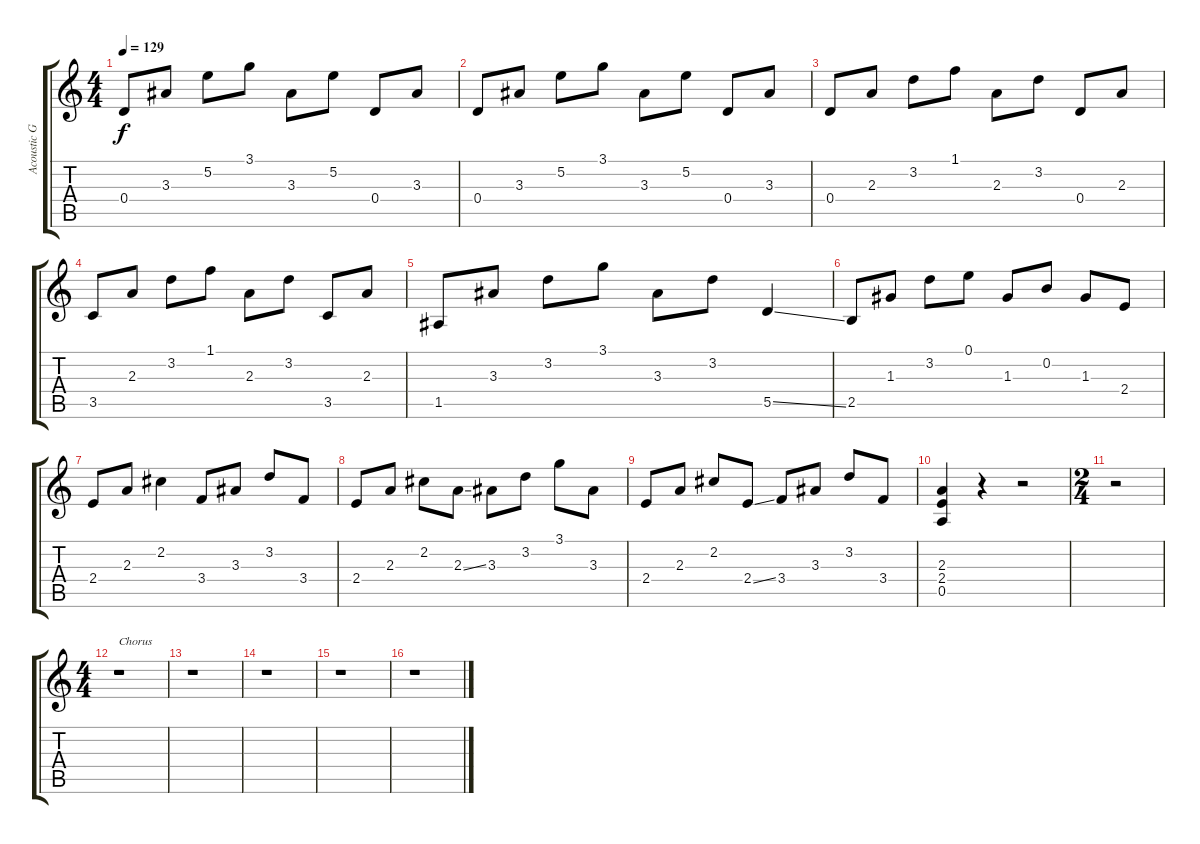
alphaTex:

\track ("Acoustic Guitar" "Acoustic G") {instrument acousticguitarsteel}
\staff {score tabs}
\tuning (E4 B3 G3 D3 A2 E2) {hide}
\ts (4 4)
\tempo 129
\clef g2
\ks c
0.4.8{dy f} 3.3.8 5.2.8 3.1.8 3.3.8 5.2.8 0.4.8 3.3.8 |
0.4.8 3.3.8 5.2.8 3.1.8 3.3.8 5.2.8 0.4.8 3.3.8 |
0.4.8 2.3.8 3.2.8 1.1.8 2.3.8 3.2.8 0.4.8 2.3.8 |
3.5.8 2.3.8 3.2.8 1.1.8 2.3.8 3.2.8 3.5.8 2.3.8 |
1.5.8 3.3.8 3.2.8 3.1.8 3.3.8 3.2.8 5.5{ss}.4 |
2.5.8 1.3.8 3.2.8 0.1.8 1.3.8 0.2.8 1.3.8 2.4.8 |
2.4.8 2.3.8 2.2.4 3.4.8 3.3.8 3.2.8 3.4.8 |
2.4.8 2.3.8 2.2.8 2.3{ss}.8 3.3.8 3.2.8 3.1.8 3.3.8 |
2.4.8 2.3.8 2.2.8 2.4{ss}.8 3.4.8 3.3.8 3.2.8 3.4.8 |
(2.3 2.4 0.5).4 r.4 r.2 |
\ts (2 4)
r.2 |
\ts (4 4)
r.1{txt "Chorus"} |
r.1 |
r.1 |
r.1 |
r.1
